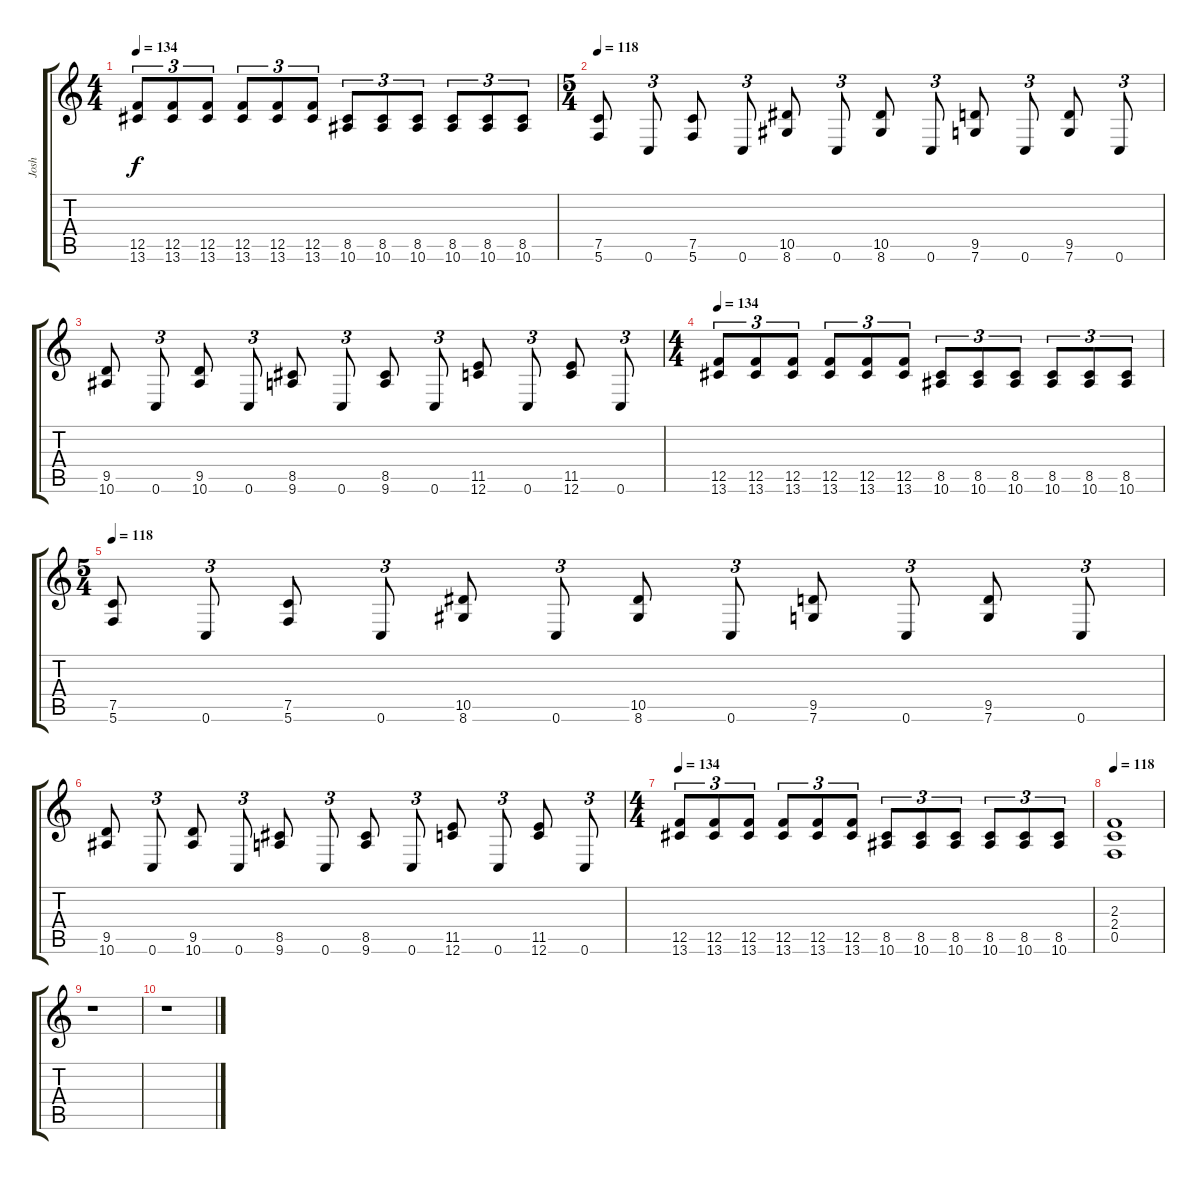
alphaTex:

\track ("Josh" "Josh") {instrument overdrivenguitar}
\staff {score tabs}
\tuning (C4 G3 Eb3 Bb2 F2 C2) {hide}
\ts (4 4)
\tempo 134
\clef g2
\ks c
(12.5 13.6).8{tu (3 2) dy f} (12.5 13.6).8{tu (3 2)} (12.5 13.6).8{tu (3 2)} (12.5 13.6).8{tu (3 2)} (12.5 13.6).8{tu (3 2)} (12.5 13.6).8{tu (3 2)} (8.5 10.6).8{tu (3 2)} (8.5 10.6).8{tu (3 2)} (8.5 10.6).8{tu (3 2)} (8.5 10.6).8{tu (3 2)} (8.5 10.6).8{tu (3 2)} (8.5 10.6).8{tu (3 2)} |
\ts (5 4)
\tempo 118
(7.5 5.6).8 0.6.8{tu (3 2)} (7.5 5.6).8 0.6.8{tu (3 2)} (10.5 8.6).8 0.6.8{tu (3 2)} (10.5 8.6).8 0.6.8{tu (3 2)} (9.5 7.6).8 0.6.8{tu (3 2)} (9.5 7.6).8 0.6.8{tu (3 2)} |
(9.5 10.6).8 0.6.8{tu (3 2)} (9.5 10.6).8 0.6.8{tu (3 2)} (8.5 9.6).8 0.6.8{tu (3 2)} (8.5 9.6).8 0.6.8{tu (3 2)} (11.5 12.6).8 0.6.8{tu (3 2)} (11.5 12.6).8 0.6.8{tu (3 2)} |
\ts (4 4)
\tempo 134
(12.5 13.6).8{tu (3 2)} (12.5 13.6).8{tu (3 2)} (12.5 13.6).8{tu (3 2)} (12.5 13.6).8{tu (3 2)} (12.5 13.6).8{tu (3 2)} (12.5 13.6).8{tu (3 2)} (8.5 10.6).8{tu (3 2)} (8.5 10.6).8{tu (3 2)} (8.5 10.6).8{tu (3 2)} (8.5 10.6).8{tu (3 2)} (8.5 10.6).8{tu (3 2)} (8.5 10.6).8{tu (3 2)} |
\ts (5 4)
\tempo 118
(7.5 5.6).8 0.6.8{tu (3 2)} (7.5 5.6).8 0.6.8{tu (3 2)} (10.5 8.6).8 0.6.8{tu (3 2)} (10.5 8.6).8 0.6.8{tu (3 2)} (9.5 7.6).8 0.6.8{tu (3 2)} (9.5 7.6).8 0.6.8{tu (3 2)} |
(9.5 10.6).8 0.6.8{tu (3 2)} (9.5 10.6).8 0.6.8{tu (3 2)} (8.5 9.6).8 0.6.8{tu (3 2)} (8.5 9.6).8 0.6.8{tu (3 2)} (11.5 12.6).8 0.6.8{tu (3 2)} (11.5 12.6).8 0.6.8{tu (3 2)} |
\ts (4 4)
\tempo 134
(12.5 13.6).8{tu (3 2)} (12.5 13.6).8{tu (3 2)} (12.5 13.6).8{tu (3 2)} (12.5 13.6).8{tu (3 2)} (12.5 13.6).8{tu (3 2)} (12.5 13.6).8{tu (3 2)} (8.5 10.6).8{tu (3 2)} (8.5 10.6).8{tu (3 2)} (8.5 10.6).8{tu (3 2)} (8.5 10.6).8{tu (3 2)} (8.5 10.6).8{tu (3 2)} (8.5 10.6).8{tu (3 2)} |
\tempo 118
(2.3 2.4 0.5).1 |
r.1 |
r.1
